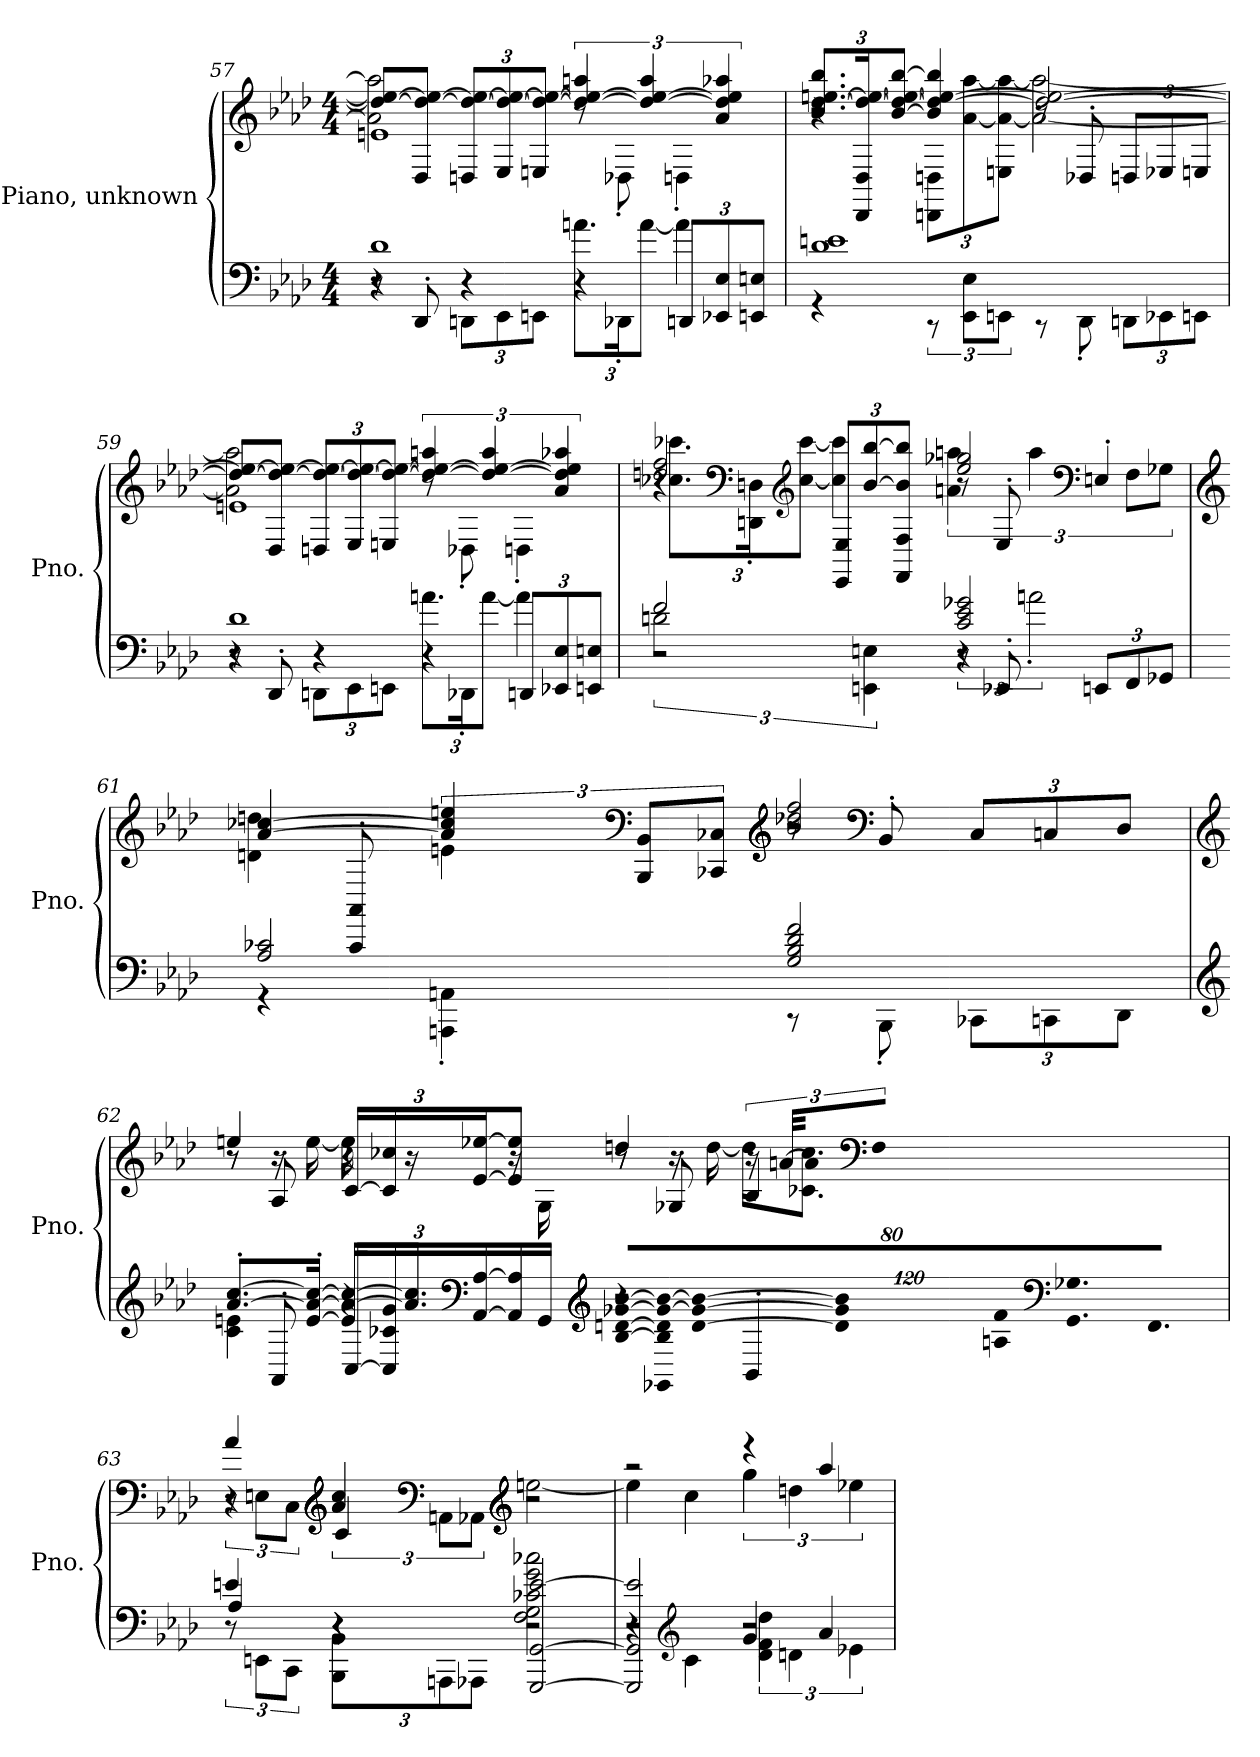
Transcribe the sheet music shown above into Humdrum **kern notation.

**kern	**kern
*part1	*part1
*staff2	*staff1
*I"Piano, unknown	*
*I'Pno.	*
!!LO:PB:g=z
*clefF4	*clefG2
*k[b-e-a-d-]	*k[b-e-a-d-]
*M4/4	*M4/4
=57	=57
*^	*^
*	*^	*	*^
1d-	4r	8r	8dd-/_ 8ee/_L	2a-\] 2aa-\]	1en
.	.	8DD-'/	8D-/ 8dd-/_ 8ee/_J	.	.
*	*Xbrackettup	*	*Xbrackettup	*	*
.	12DDn\L	4r	12Dn/ 12dd-/_ 12ee/_L	.	.
.	12EE-\	.	12E-/ 12dd-/_ 12ee/_	.	.
.	12EEn\J	.	12En/ 12dd-/_ 12ee/_J	.	.
*	*	*	*brackettup	*	*
.	12.an\L	4r	6dd-/_ 6ee/_ 6aan/	8r	.
.	24DD-X'\K	.	.	8D-X'\	.
.	[12a\J	.	6dd-/_ 6ee/_ 6aa/	.	.
.	4a\]	12DDn/L	.	4Dn'\	.
.	.	12EE-X/ 12E-/	6a-/ 6dd-/] 6ee/] 6aa-X/	.	.
.	.	12EEn/ 12En/J	.	.	.
*	*v	*v	*	*	*
!!LO:LB:g=z	!!	!!
=58	=58	=58	=58	=58
*	*	*Xbrackettup	*	*
1d- 1en	4r	12.b-/ [12.dd-/ [12.een/ 12.bb-/L	4r	2r
.	.	24DD-/ 24D-/ 24dd-/_ 24ee/_K	.	.
.	.	[12b-/ 12dd-/_ 12ee/_ [12bb-/J	.	.
*	*brackettup	*	*	*
.	12r	4b-/] 4dd-/_ 4ee/_ 4bb-/]	12DDn\ 12Dn\L	.
.	12EE-\ 12E-\L	.	[12a-\ [12aa-\	.
.	12EEn\J	.	12En\ 12a-\_ 12aa-\_J	.
.	8r	2dd-/_ 2ee/_	2a-\_ 2aa-\_	8r
.	8DD-'\	.	.	8D-X'/
*	*Xbrackettup	*	*	*
.	12DDn\L	.	.	12Dn/L
.	12EE-X\	.	.	12E-X/
.	12EEn\J	.	.	12En/J
!!LO:LB:g=z	!!	!!
=59	=59	=59	=59	=59
*	*^	*	*	*
1d-	4r	8r	8dd-/_ 8ee/_L	2a-\] 2aa-\]	1en
.	.	8DD-'/	8D-/ 8dd-/_ 8ee/_J	.	.
.	12DDn\L	4r	12Dn/ 12dd-/_ 12ee/_L	.	.
.	12EE-\	.	12E-/ 12dd-/_ 12ee/_	.	.
.	12EEn\J	.	12En/ 12dd-/_ 12ee/_J	.	.
*	*	*	*brackettup	*	*
.	12.an\L	4r	6dd-/_ 6ee/_ 6aan/	8r	.
.	24DD-X'\K	.	.	8D-X'\	.
.	[12a\J	.	6dd-/_ 6ee/_ 6aa/	.	.
.	4a\]	12DDn/L	.	4Dn'\	.
.	.	12EE-X/ 12E-/	6a-/ 6dd-/] 6ee/] 6aa-X/	.	.
.	.	12EEn/ 12En/J	.	.	.
!!LO:LB:g=z	!!	!!
=60	=60	=60	=60	=60	=60
*	*brackettup	*	*	*Xbrackettup	*
2r	3dn\	2f/	2ddn/ 2ff/	12.cc-X\ 12.ccc-X\L	4r
*	*	*	*clefF4	*	*
.	.	.	.	24DDn\' 24Dn\'K	.
*	*	*	*clefG2	*	*
.	.	.	.	[12cc-\ [12ccc-\J	.
.	.	.	.	4cc-\] 4ccc-\]	12EE-/ 12E-/L
.	6EEn\ 6En\	.	.	.	[12b-/ [12bb-/
.	.	.	.	.	12FF/ 12F/ 12b-/] 12bb-/]J
*	*	*	*	*brackettup	*
2c/ 2e-/ 2g-X/	6r	8r	2ee-/ 2gg-X/	6an\ 6aan\	8r
.	.	8EE-X'/	.	.	8E-'/
.	3an'\	.	.	6aa\	.
*	*	*	*clefF4	*	*
*	*	*Xbrackettup	*	*	*
.	.	12EEn/L	.	.	4En'/
.	.	12FF/	.	12F\L	.
.	.	12GG-X/J	.	12G-X\J	.
*v	*v	*v	*	*	*
!!LO:LB:g=z	!!	!!
=61	=61	=61	=61
*	*clefG2	*	*
*^	*	*	*
2A-/ 2c-X/	4r	[4a-/ [4cc-X/	4dn\ 4ddn\	8r
.	.	.	.	8AAA-/' 8AA-/'
.	4AAAn\' 4AAn\'	4a-/] 4cc-/] 4een/	4en\	12r
*	*	*clefF4	*	*
.	.	.	.	12BBB-/ 12BB-/L
.	.	.	.	12CC-X/ 12C-X/J
*	*	*clefG2	*	*
2G/ 2B-/ 2d-/ 2f/	8r	2b-/ 2dd-X/ 2ff/	2r	8r
*	*	*clefF4	*	*
.	8BBB-'\	.	.	8BB-'/
*	*	*	*	*Xbrackettup
.	12CC-X\L	.	.	12C-/L
.	12CCn\	.	.	12Cn/
.	12DD-\J	.	.	12D-/J
*v	*v	*	*	*
!!LO:LB:g=z	!!	!!
=62	=62	=62	=62
*clefG2	*clefG2	*	*
*^	*	*	*
*	*^	*	*	*
[8.a-/' [8.cc/'L	4c\ 4en\	8r	4een/	8r	8r
.	.	8AA-'/	.	16r	8A-'/
[16e/' 16a-/_' 16cc/_'Jk	.	.	.	[16ee\	.
16e/] 16a-/_ 16cc/_KL	4r	[24C/LL	4r	16ee\]	[24c/LL
.	.	24C/] 24c-X/ 24g/	.	.	24c/] 24cc-X/
8.a-/] 8.cc/]J	.	.	.	16r	.
*clefF4	*	*	*	*	*
.	.	[24AA-/ [24A-/	.	.	[24e-/ [24ee-X/J
.	.	16AA-/] 16A-/]	.	16r	8e-/] 8ee-/]J
.	.	16GG/JJ	.	16G\	.
*clefG2	*	*	*	*	*
!	!	!LO:N:vis=8	!	!	!
4r	2r	[640%71B-/ [640%71dn/ [640%71g-X/ [640%71b-/L	4ddn/	8r	8r
!	!	!LO:N:vis=16	!	!	!
.	.	1920%107GG-X/ 1920%107B-/] 1920%107d/] 1920%107g-/_ 1920%107b-/_K	.	.	.
.	.	.	.	16r	8G-X'/
!	!	!LO:N:vis=8	!	!	!
.	.	[640%71d/ 640%71g-/_ 640%71b-/_	.	.	.
.	.	.	.	[16dd\	.
*	*	*	*	*	*brackettup
4BB-'/	.	.	4B-/	16dd\KL]	24r
!	!	!LO:N:vis=32	!	!	!
.	.	1920%53d/] 1920%53g-/] 1920%53b-/]LL	.	.	.
.	.	.	.	.	[48an/KKL
.	.	1920ryy	.	.	.
!	!	!LO:N:vis=32	!	!	!
.	.	1920%53An/ 1920%53f/J	.	.	.
.	.	.	.	8.c-X\ 8.cc-\J	8a/]
*clefF4	*	*	*	*	*
.	.	18.GG-/ 18.G-X/	.	.	.
.	.	18.FF/JJ	.	.	.
*	*	*	*clefF4	*	*
.	.	.	.	.	16F/Jk
!!LO:PB:g=z	!!	!!
=63	=63	=63	=63	=63	=63
*	*brackettup	*	*	*	*
4en/	12r	4A-/	4a-/	12r	4r
.	12EEn\L	.	.	12En\L	.
.	12CC\J	.	.	12C\J	.
*	*	*	*clefG2	*	*
*	*Xbrackettup	*	*	*	*
4r	12BBB-\ 12BB-\L	4r	4a-/ 4cc/	12r	4c/
*	*	*	*clefF4	*	*
.	12AAAn\	.	.	12AAn\L	.
.	12AAA-X\J	.	.	12AA-X\J	.
*	*	*	*clefG2	*	*
2r	2F\ 2G\ 2c-X\ 2g\ 2cc-X\	[2GGG/ [2GG/ [2e/	2r	[2een\	2r
*	*	*	*	*v	*v
=64	=64	=64	=64	=64
2r	4r	2GGG/] 2GG/] 2e/]	2r	4ee\]
*clefG2	*	*	*	*
.	4c\	.	.	4cc\
*	*brackettup	*	*	*
4g/	6d-\ 6f\ 6dd-\	2r	4r	6gg\
.	6dn\	.	.	6ddn\
4a-/	.	.	4aa-/	.
.	6e-X\	.	.	6ee-X\
*v	*v	*v	*	*
*	*v	*v
=	=
*-	*-
